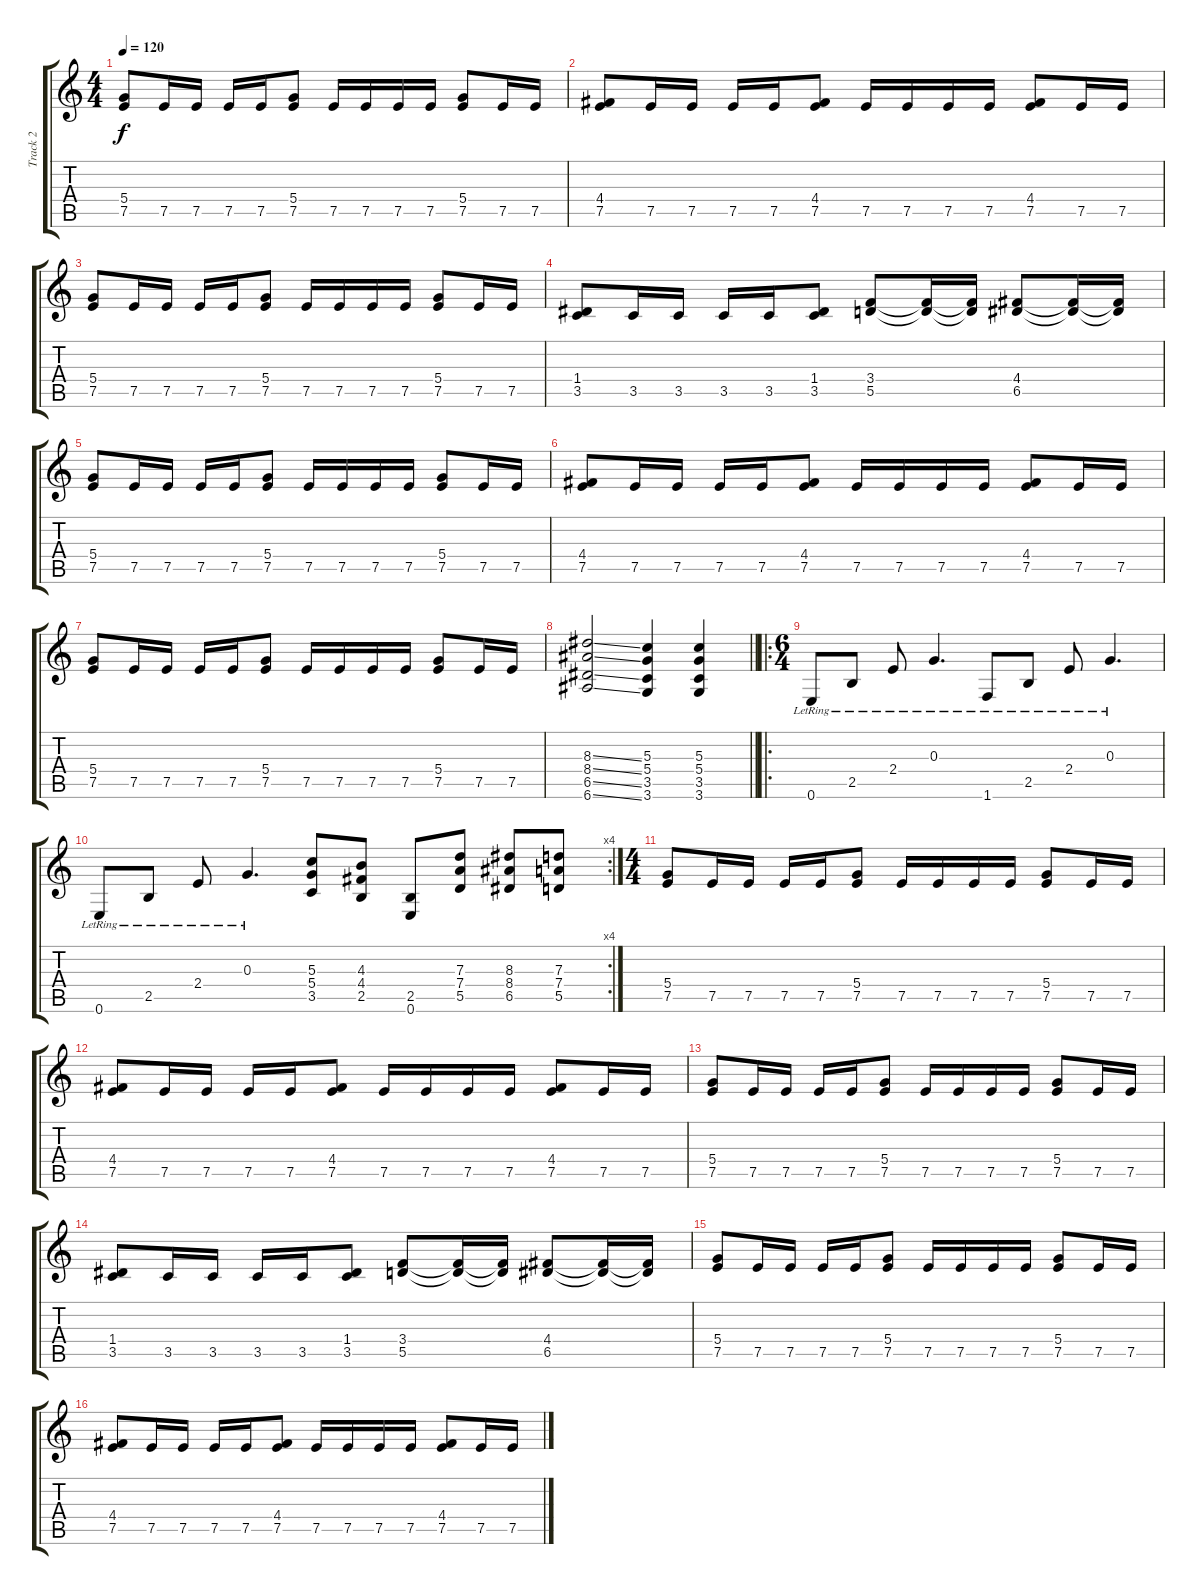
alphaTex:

\track ("Track 2" "Track 2") {instrument overdrivenguitar}
\staff {score tabs}
\tuning (E4 B3 G3 D3 A2 E2) {hide}
\ts (4 4)
\tempo 120
\clef g2
\ks c
(5.4 7.5).8{dy f} 7.5.16 7.5.16 7.5.16 7.5.16 (5.4 7.5).8 7.5.16 7.5.16 7.5.16 7.5.16 (5.4 7.5).8 7.5.16 7.5.16 |
(4.4 7.5).8 7.5.16 7.5.16 7.5.16 7.5.16 (4.4 7.5).8 7.5.16 7.5.16 7.5.16 7.5.16 (4.4 7.5).8 7.5.16 7.5.16 |
(5.4 7.5).8 7.5.16 7.5.16 7.5.16 7.5.16 (5.4 7.5).8 7.5.16 7.5.16 7.5.16 7.5.16 (5.4 7.5).8 7.5.16 7.5.16 |
(1.4 3.5).8 3.5.16 3.5.16 3.5.16 3.5.16 (1.4 3.5).8 (3.4 5.5).8 (3.4{t} 5.5{t}).16 (3.4{t} 5.5{t}).16 (4.4 6.5).8 (4.4{t} 6.5{t}).16 (4.4{t} 6.5{t}).16 |
(5.4 7.5).8 7.5.16 7.5.16 7.5.16 7.5.16 (5.4 7.5).8 7.5.16 7.5.16 7.5.16 7.5.16 (5.4 7.5).8 7.5.16 7.5.16 |
(4.4 7.5).8 7.5.16 7.5.16 7.5.16 7.5.16 (4.4 7.5).8 7.5.16 7.5.16 7.5.16 7.5.16 (4.4 7.5).8 7.5.16 7.5.16 |
(5.4 7.5).8 7.5.16 7.5.16 7.5.16 7.5.16 (5.4 7.5).8 7.5.16 7.5.16 7.5.16 7.5.16 (5.4 7.5).8 7.5.16 7.5.16 |
\barLineRight lightlight
(8.3{ss} 8.4{ss} 6.5{ss} 6.6{ss}).2 (5.3 5.4 3.5 3.6).4 (5.3 5.4 3.5 3.6).4 |
\ro
\ts (6 4)
0.6{lr}.8 2.5{lr}.8 2.4{lr}.8 0.3{lr}.4{d} 1.6{lr}.8 2.5{lr}.8 2.4{lr}.8 0.3{lr}.4{d} |
\rc 4
0.6{lr}.8 2.5{lr}.8 2.4{lr}.8 0.3{lr}.4{d} (5.3 5.4 3.5).8 (4.3 4.4 2.5).8 (2.5 0.6).8 (7.3 7.4 5.5).8 (8.3 8.4 6.5).8 (7.3 7.4 5.5).8 |
\ts (4 4)
(5.4 7.5).8 7.5.16 7.5.16 7.5.16 7.5.16 (5.4 7.5).8 7.5.16 7.5.16 7.5.16 7.5.16 (5.4 7.5).8 7.5.16 7.5.16 |
(4.4 7.5).8 7.5.16 7.5.16 7.5.16 7.5.16 (4.4 7.5).8 7.5.16 7.5.16 7.5.16 7.5.16 (4.4 7.5).8 7.5.16 7.5.16 |
(5.4 7.5).8 7.5.16 7.5.16 7.5.16 7.5.16 (5.4 7.5).8 7.5.16 7.5.16 7.5.16 7.5.16 (5.4 7.5).8 7.5.16 7.5.16 |
(1.4 3.5).8 3.5.16 3.5.16 3.5.16 3.5.16 (1.4 3.5).8 (3.4 5.5).8 (3.4{t} 5.5{t}).16 (3.4{t} 5.5{t}).16 (4.4 6.5).8 (4.4{t} 6.5{t}).16 (4.4{t} 6.5{t}).16 |
(5.4 7.5).8 7.5.16 7.5.16 7.5.16 7.5.16 (5.4 7.5).8 7.5.16 7.5.16 7.5.16 7.5.16 (5.4 7.5).8 7.5.16 7.5.16 |
(4.4 7.5).8 7.5.16 7.5.16 7.5.16 7.5.16 (4.4 7.5).8 7.5.16 7.5.16 7.5.16 7.5.16 (4.4 7.5).8 7.5.16 7.5.16
